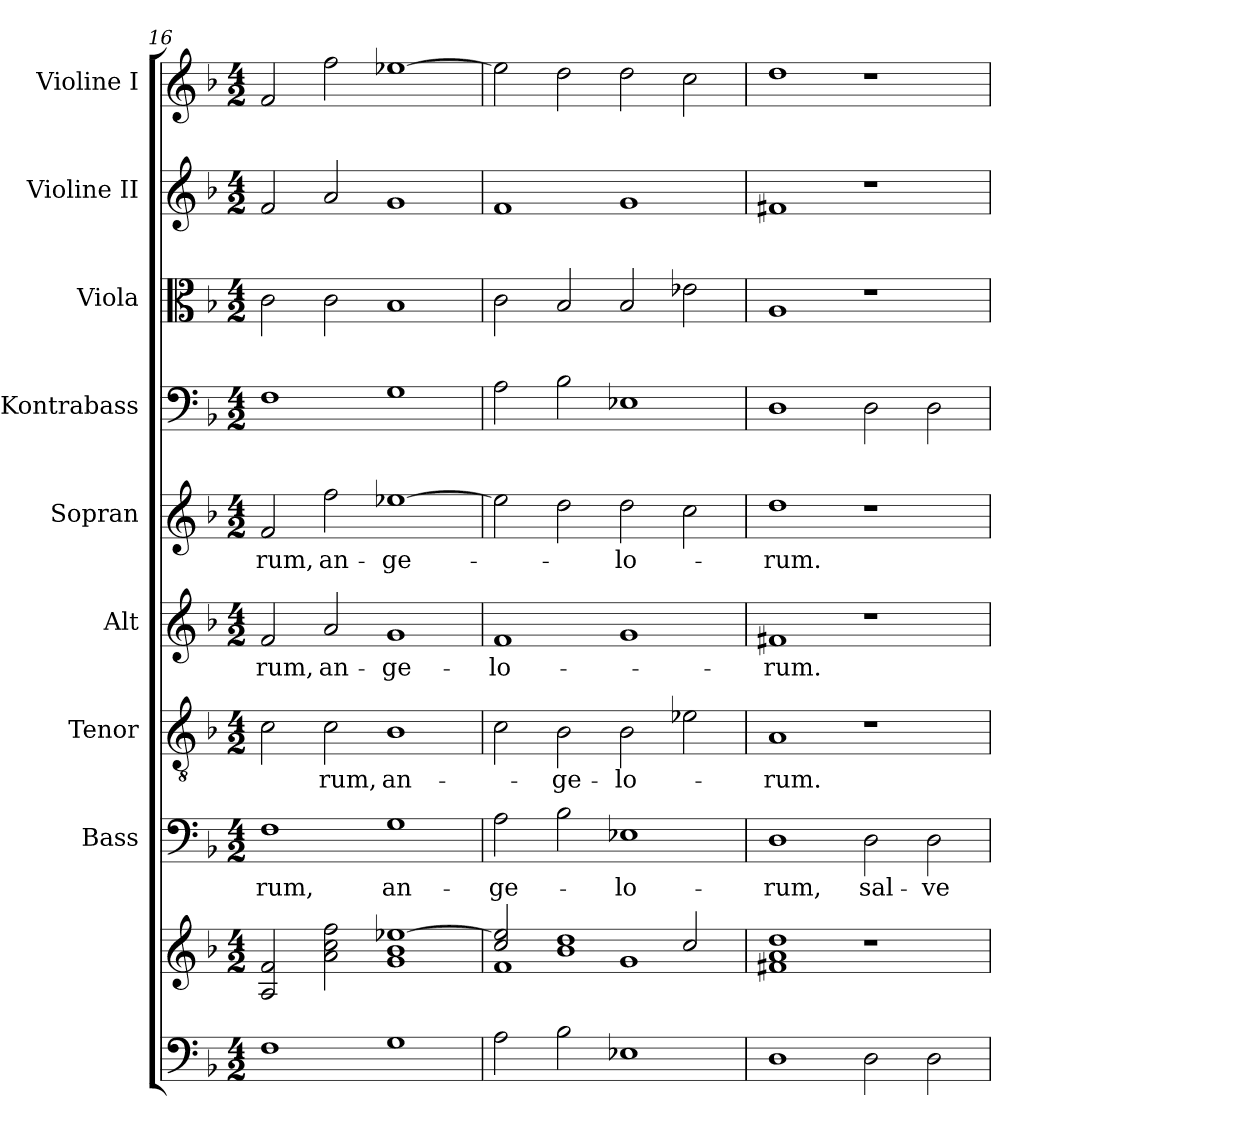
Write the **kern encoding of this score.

**kern	**kern	**kern	**text	**kern	**text	**kern	**text	**kern	**text	**kern	**kern	**kern	**kern
*part9	*part9	*part8	*part8	*part7	*part7	*part6	*part6	*part5	*part5	*part4	*part3	*part2	*part1
*staff10	*staff9	*staff8	*staff8	*staff7	*staff7	*staff6	*staff6	*staff5	*staff5	*staff4	*staff3	*staff2	*staff1
*	*	*I"Bass	*	*I"Tenor	*	*I"Alt	*	*I"Sopran	*	*I"Kontrabass	*I"Viola	*I"Violine II	*I"Violine I
*	*	*I'B.	*	*I'T.	*	*I'A.	*	*I'S.	*	*I'Kb.	*I'Vla.	*I'Vl. II	*I'Vl. I
!!LO:PB:g=z
*clefF4	*clefG2	*clefF4	*	*clefGv2	*	*clefG2	*	*clefG2	*	*clefF4	*clefC3	*clefG2	*clefG2
*	*	*	*	*	*	*	*	*	*	*ITrd7c12	*	*	*
*k[b-]	*k[b-]	*k[b-]	*	*k[b-]	*	*k[b-]	*	*k[b-]	*	*k[b-]	*k[b-]	*k[b-]	*k[b-]
*F:	*F:	*F:	*	*F:	*	*F:	*	*F:	*	*F:	*F:	*F:	*F:
*M4/2	*M4/2	*M4/2	*	*M4/2	*	*M4/2	*	*M4/2	*	*M4/2	*M4/2	*M4/2	*M4/2
=16	=16	=16	=16	=16	=16	=16	=16	=16	=16	=16	=16	=16	=16
!	!	!	!LO:LY:b	!	!	!	!LO:LY:b	!	!LO:LY:b	!	!	!	!
1F	2A/ 2f/	1F	-rum,	2c\	.	2f/	-rum,	2f/	-rum,	1FF	2c\	2f/	2f/
!	!	!	!	!	!LO:LY:b	!	!LO:LY:b	!	!LO:LY:b	!	!	!	!
.	2a\ 2cc\ 2ff\	.	.	2c\	-rum,	2a/	an-	2ff\	an-	.	2c\	2a/	2ff\
!	!	!	!LO:LY:b	!	!LO:LY:b	!	!LO:LY:b	!	!LO:LY:b	!	!	!	!
1G	1g 1b- [1ee-X	1G	an-	1B-	an-	1g	-ge-	[1ee-X	-ge-	1GG	1B-	1g	[1ee-X
=17	=17	=17	=17	=17	=17	=17	=17	=17	=17	=17	=17	=17	=17
*	*^	*	*	*	*	*	*	*	*	*	*	*	*
!	!	!	!	!LO:LY:b	!	!	!	!LO:LY:b	!	!	!	!	!	!
2A\	2cc/ 2ee-/]	1f	2A\	-ge-	2c\	.	1f	-lo-	2ee-\]	.	2AA\	2c\	1f	2ee-\]
!	!	!	!	!	!	!LO:LY:b	!	!	!	!	!	!	!	!
2B-\	1b- 1dd	.	2B-\	.	2B-\	-ge-	.	.	2dd\	.	2BB-\	2B-/	.	2dd\
!	!	!	!	!LO:LY:b	!	!LO:LY:b	!	!	!	!LO:LY:b	!	!	!	!
1E-X	.	1g	1E-X	-lo-	2B-\	-lo-	1g	.	2dd\	-lo-	1EE-X	2B-/	1g	2dd\
.	2cc/	.	.	.	2e-X\	.	.	.	2cc\	.	.	2e-X\	.	2cc\
*	*v	*v	*	*	*	*	*	*	*	*	*	*	*	*
=18	=18	=18	=18	=18	=18	=18	=18	=18	=18	=18	=18	=18	=18
!	!	!	!LO:LY:b	!	!LO:LY:b	!	!LO:LY:b	!	!LO:LY:b	!	!	!	!
1D	1f#X 1a 1dd	1D	-rum,	1A	-rum.	1f#X	-rum.	1dd	-rum.	1DD	1A	1f#X	1dd
!	!	!	!LO:LY:b	!	!	!	!	!	!	!	!	!	!
2D\	1r	2D\	sal-	1r	.	1r	.	1r	.	2DD\	1r	1r	1r
!	!	!	!LO:LY:b	!	!	!	!	!	!	!	!	!	!
2D\	.	2D\	-ve	.	.	.	.	.	.	2DD\	.	.	.
=	=	=	=	=	=	=	=	=	=	=	=	=	=
*-	*-	*-	*-	*-	*-	*-	*-	*-	*-	*-	*-	*-	*-
